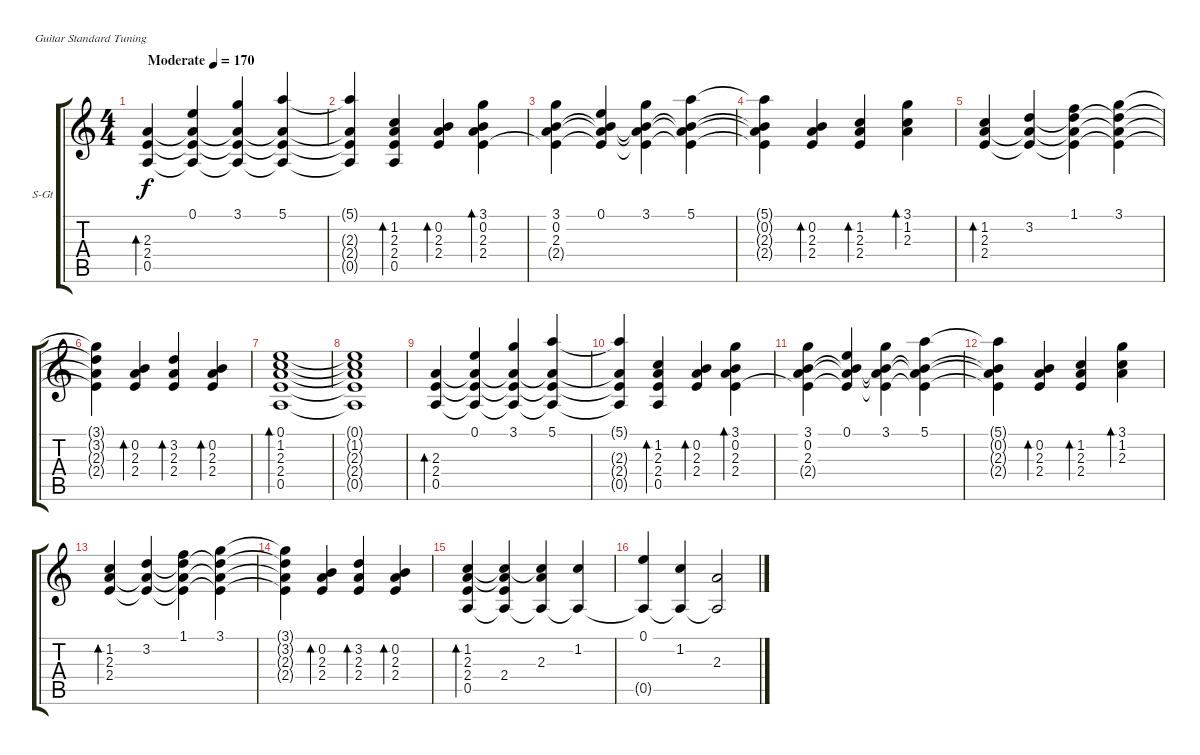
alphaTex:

\bracketExtendMode groupsimilarinstruments
\firstSystemTrackNameOrientation horizontal
\otherSystemsTrackNameOrientation horizontal
\track ("Acoustic" "S-Gt") {instrument acousticguitarsteel}
\staff {score tabs}
\tuning (E4 B3 G3 D3 A2 E2)
\ts (4 4)
\beaming (8 2 2 2 2)
\tempo (170 "Moderate")
\clef g2
\ks c
(2.3 2.4 0.5).4{bd 240 dy f instrument acousticguitarsteel} (0.1 2.3{t} 2.4{t} 0.5{t}).4 (3.1 2.3{t} 2.4{t} 0.5{t}).4 (5.1 2.3{t} 2.4{t} 0.5{t}).4 |
(5.1{t} 2.3{t} 2.4{t} 0.5{t}).4 (1.2 2.3 2.4 0.5).4{bd 240} (0.2 2.3 2.4).4{bd 240} (3.1 0.2 2.3 2.4).4{bd 240} |
(3.1 0.2 2.3 2.4{t}).4 (0.1 0.2{t} 2.3{t} 2.4{t}).4 (3.1 0.2{t} 2.3{t} 2.4{t}).4 (5.1 0.2{t} 2.3{t} 2.4{t}).4 |
(5.1{t} 0.2{t} 2.3{t} 2.4{t}).4 (0.2 2.3 2.4).4{bd 240} (1.2 2.3 2.4).4{bd 240} (3.1 1.2 2.3).4{bd 240} |
(1.2 2.3 2.4).4{bd 240} (3.2 2.3{t} 2.4{t}).4 (1.1 3.2{t} 2.3{t} 2.4{t}).4 (3.1 3.2{t} 2.3{t} 2.4{t}).4 |
(3.1{t} 3.2{t} 2.3{t} 2.4{t}).4 (0.2 2.3 2.4).4{bd 240} (3.2 2.3 2.4).4{bd 240} (0.2 2.3 2.4).4{bd 240} |
(0.1 1.2 2.3 2.4 0.5).1{bd 480} |
(0.1{t} 1.2{t} 2.3{t} 2.4{t} 0.5{t}).1 |
(2.3 2.4 0.5).4{bd 240} (0.1 2.3{t} 2.4{t} 0.5{t}).4 (3.1 2.3{t} 2.4{t} 0.5{t}).4 (5.1 2.3{t} 2.4{t} 0.5{t}).4 |
(5.1{t} 2.3{t} 2.4{t} 0.5{t}).4 (1.2 2.3 2.4 0.5).4{bd 240} (0.2 2.3 2.4).4{bd 240} (3.1 0.2 2.3 2.4).4{bd 240} |
(3.1 0.2 2.3 2.4{t}).4 (0.1 0.2{t} 2.3{t} 2.4{t}).4 (3.1 0.2{t} 2.3{t} 2.4{t}).4 (5.1 0.2{t} 2.3{t} 2.4{t}).4 |
(5.1{t} 0.2{t} 2.3{t} 2.4{t}).4 (0.2 2.3 2.4).4{bd 240} (1.2 2.3 2.4).4{bd 240} (3.1 1.2 2.3).4{bd 240} |
(1.2 2.3 2.4).4{bd 240} (3.2 2.3{t} 2.4{t}).4 (1.1 3.2{t} 2.3{t} 2.4{t}).4 (3.1 3.2{t} 2.3{t} 2.4{t}).4 |
(3.1{t} 3.2{t} 2.3{t} 2.4{t}).4 (0.2 2.3 2.4).4{bd 240} (3.2 2.3 2.4).4{bd 240} (0.2 2.3 2.4).4{bd 240} |
(1.2 2.3 2.4 0.5).4{bd 480} (2.3{t} 2.4 1.2{t} 0.5{t}).4 (1.2{t} 2.3 0.5{t}).4 (1.2 0.5{t}).4 |
(0.1 0.5{t}).4 (1.2 0.5{t}).4 (2.3 0.5{t}).2
